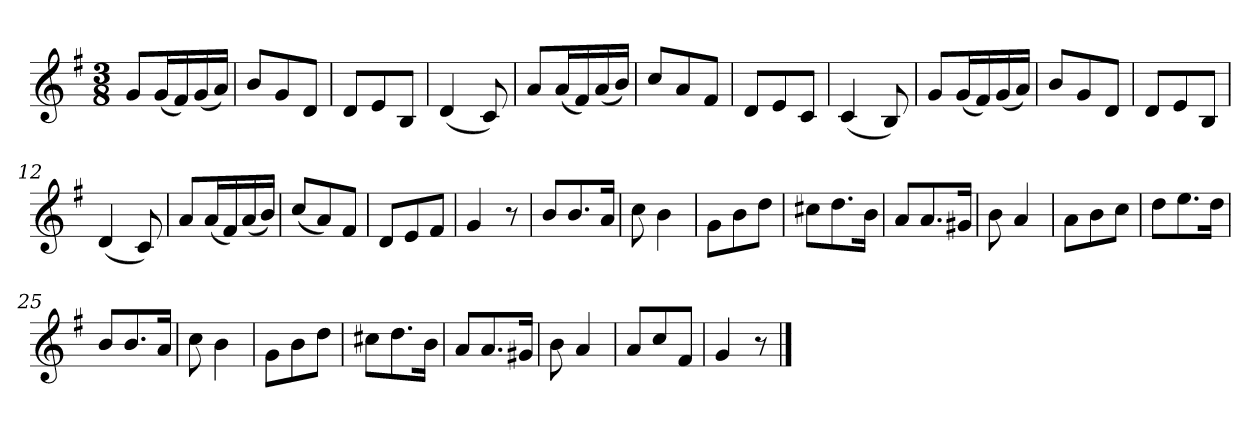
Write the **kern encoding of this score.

**kern
*part1
*staff1
*k[f#]
*M3/8
*MM120
=1
8gL
(16gL
16f#)
(16g
16aJJ)
=2
8bL
8g
8dJ
=3
8dL
8e
8BJ
=4
(4d
8c)
=5
8aL
(16aL
16f#)
(16a
16bJJ)
=6
8ccL
8a
8f#J
=7
8dL
8e
8cJ
=8
(4c
8B)
=9
8gL
(16gL
16f#)
(16g
16aJJ)
=10
8bL
8g
8dJ
=11
8dL
8e
8BJ
=12
(4d
8c)
=13
8aL
(16aL
16f#)
(16a
16bJJ)
=14
(8ccL
8a)
8f#J
=15
8dL
8e
8f#J
=16
4g
8r
=17
8bL
8.b
16aJk
=18
8cc
4b
=19
8gL
8b
8ddJ
=20
8cc#XL
8.dd
16bJk
=21
8aL
8.a
16g#XJk
=22
8b
4a
=23
8aL
8b
8ccJ
=24
8ddL
8.ee
16ddJk
=25
8bL
8.b
16aJk
=26
8cc
4b
=27
8gL
8b
8ddJ
=28
8cc#XL
8.dd
16bJk
=29
8aL
8.a
16g#XJk
=30
8b
4a
=31
8aL
8cc
8f#J
=32
4g
8r
==
*-
